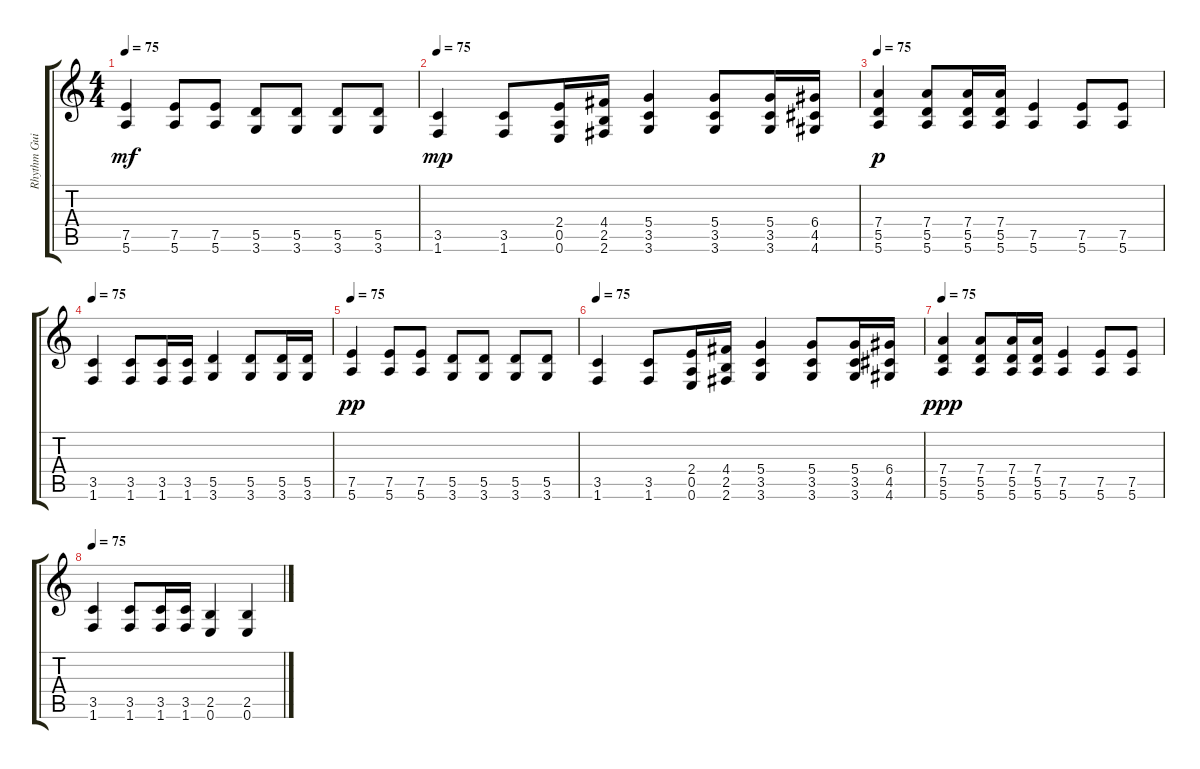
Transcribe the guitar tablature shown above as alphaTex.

\track ("Rhythm Guitar" "Rhythm Gui") {instrument overdrivenguitar}
\staff {score tabs}
\tuning (E4 B3 G3 D3 A2 E2) {hide}
\ts (4 4)
\tempo 75
\clef g2
\ks c
(7.5 5.6).4{dy mf} (7.5 5.6).8 (7.5 5.6).8 (5.5 3.6).8 (5.5 3.6).8 (5.5 3.6).8 (5.5 3.6).8 |
\tempo 75
(3.5 1.6).4{dy mp} (3.5 1.6).8 (2.4 0.5 0.6).16 (4.4 2.5 2.6).16 (5.4 3.5 3.6).4 (5.4 3.5 3.6).8 (5.4 3.5 3.6).16 (6.4 4.5 4.6).16 |
\tempo 75
(7.4 5.5 5.6).4{dy p} (7.4 5.5 5.6).8 (7.4 5.5 5.6).16 (7.4 5.5 5.6).16 (7.5 5.6).4 (7.5 5.6).8 (7.5 5.6).8 |
\tempo 75
(3.5 1.6).4 (3.5 1.6).8 (3.5 1.6).16 (3.5 1.6).16 (5.5 3.6).4 (5.5 3.6).8 (5.5 3.6).16 (5.5 3.6).16 |
\tempo 75
(7.5 5.6).4{dy pp} (7.5 5.6).8 (7.5 5.6).8 (5.5 3.6).8 (5.5 3.6).8 (5.5 3.6).8 (5.5 3.6).8 |
\tempo 75
(3.5 1.6).4 (3.5 1.6).8 (2.4 0.5 0.6).16 (4.4 2.5 2.6).16 (5.4 3.5 3.6).4 (5.4 3.5 3.6).8 (5.4 3.5 3.6).16 (6.4 4.5 4.6).16 |
\tempo 75
(7.4 5.5 5.6).4{dy ppp} (7.4 5.5 5.6).8 (7.4 5.5 5.6).16 (7.4 5.5 5.6).16 (7.5 5.6).4 (7.5 5.6).8 (7.5 5.6).8 |
\tempo 75
(3.5 1.6).4 (3.5 1.6).8 (3.5 1.6).16 (3.5 1.6).16 (2.5 0.6).4 (2.5 0.6).4
